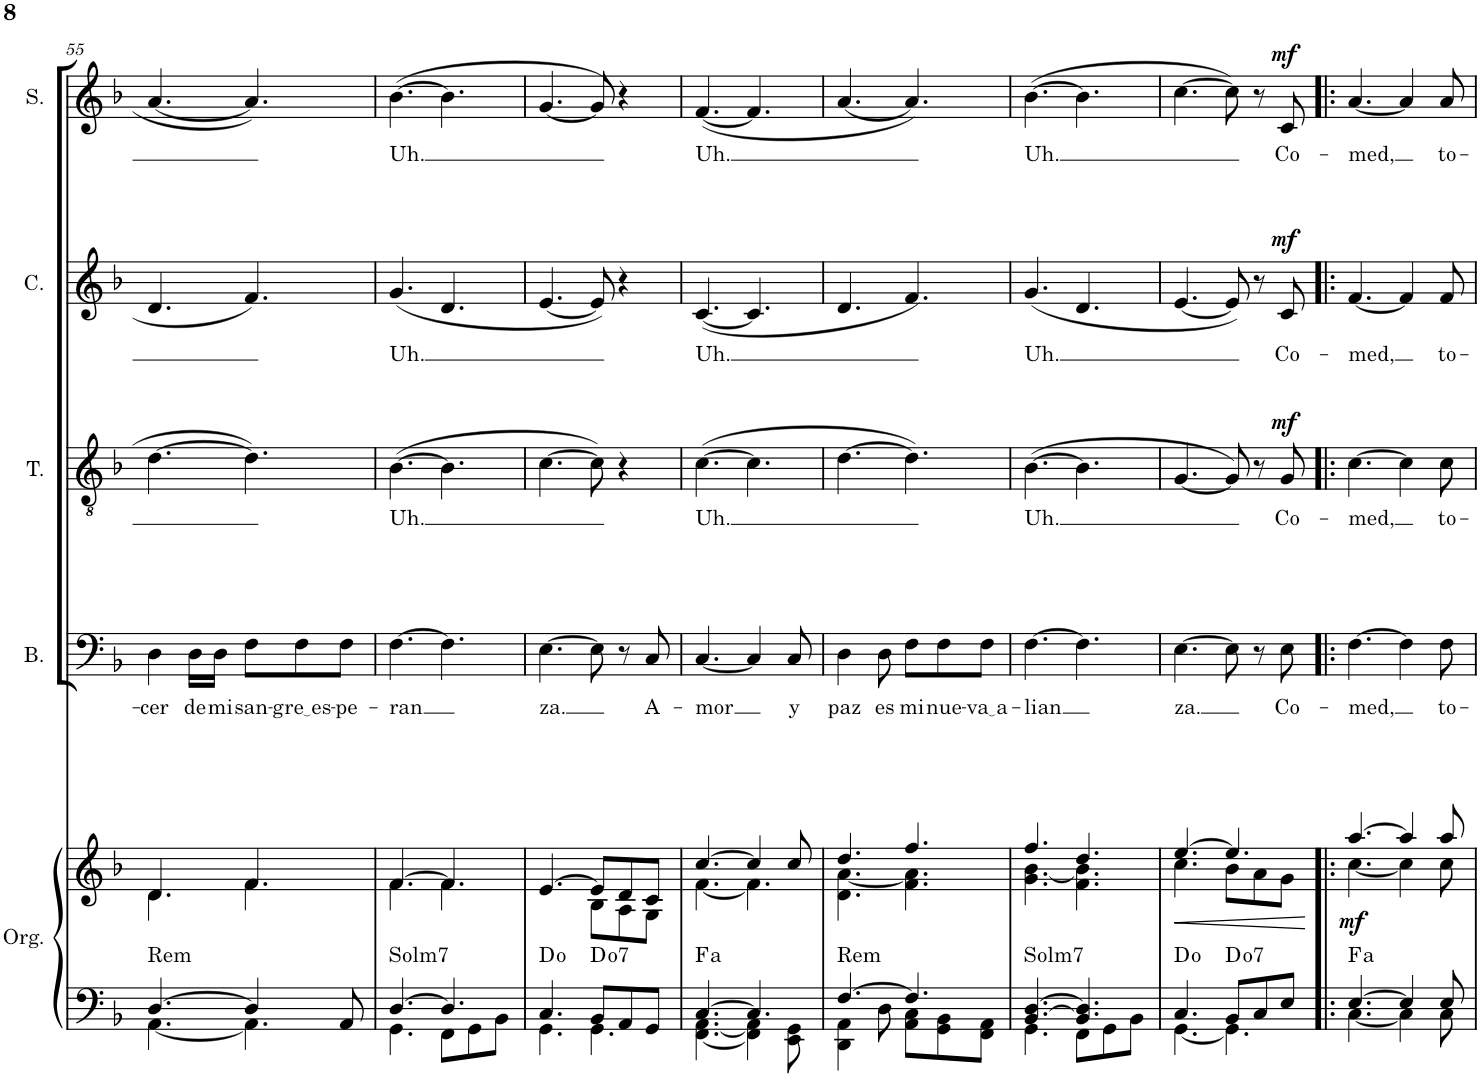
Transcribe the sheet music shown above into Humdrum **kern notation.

**kern	**kern	**dynam	**harte	**kern	**text	**kern	**text	**dynam	**kern	**text	**dynam	**kern	**text	**dynam
*part5	*part5	*part5	*part5	*part4	*part4	*part3	*part3	*part3	*part2	*part2	*part2	*part1	*part1	*part1
*staff6	*staff5	*staff5/6	*	*staff4	*staff4	*staff3	*staff3	*staff3	*staff2	*staff2	*staff2	*staff1	*staff1	*staff1
*I"Órgano	*	*	*	*I"Bajo	*	*I"Tenor	*	*	*I"Contralto	*	*	*I"Soprano	*	*
*	*	*	*	*I'B.	*	*I'T.	*	*	*I'C.	*	*	*I'S.	*	*
!!LO:PB:g=z
*clefF4	*clefG2	*	*	*clefF4	*	*clefGv2	*	*	*clefG2	*	*	*clefG2	*	*
*k[b-]	*k[b-]	*	*	*k[b-]	*	*k[b-]	*	*	*k[b-]	*	*	*k[b-]	*	*
*M6/8	*M6/8	*	*	*M6/8	*	*M6/8	*	*	*M6/8	*	*	*M6/8	*	*
=55	=55	=55	=55	=55	=55	=55	=55	=55	=55	=55	=55	=55	=55	=55
*^	*^	*	*	*	*	*	*	*	*	*	*	*	*	*
!	!	!	!	!	!LO:H:kt=Rem	!	!LO:LY:b	!	!	!	!	!	!	!	!	!
[4.D/	[4.AA\	4.d/	4.d\	.	N	4D\	-cer	[4.d\	.	.	4.d/	.	.	[4.a/	.	.
!	!	!	!	!	!	!	!LO:LY:b	!	!	!	!	!	!	!	!	!
.	.	.	.	.	.	16D\LL	de	.	.	.	.	.	.	.	.	.
!	!	!	!	!	!	!	!LO:LY:b	!	!	!	!	!	!	!	!	!
.	.	.	.	.	.	16D\JJ	mi	.	.	.	.	.	.	.	.	.
!	!	!	!	!	!	!	!LO:LY:b	!	!	!	!	!	!	!	!	!
4D/]	4.AA\]	4.f/	4.f\	.	.	8F\L	san-	4.d\]	.	.	4.f/	.	.	4.a/]	.	.
!	!	!	!	!	!	!	!LO:LY:b	!	!	!	!	!	!	!	!	!
.	.	.	.	.	.	8F\	gre es	.	.	.	.	.	.	.	.	.
!	!	!	!	!	!	!	!LO:LY:b	!	!	!	!	!	!	!	!	!
8AA/	.	.	.	.	.	8F\J	-pe-	.	.	.	.	.	.	.	.	.
=56	=56	=56	=56	=56	=56	=56	=56	=56	=56	=56	=56	=56	=56	=56	=56	=56
!	!	!	!	!	!LO:H:kt=Solm7	!	!LO:LY:b	!	!LO:LY:b	!	!	!LO:LY:b	!	!	!LO:LY:b	!
[4.D/	4.GG\	[4.f/	4.f\	.	N	[4.F\	-ran	([4.B-\	Uh.	.	(4.g/	-Uh.	.	([4.b-\	-Uh.	.
4.D/]	8FF\L	4.f/]	4.f\	.	.	4.F\]	.	4.B-\]	.	.	4.d/	.	.	4.b-\]	.	.
.	8GG\	.	.	.	.	.	.	.	.	.	.	.	.	.	.	.
.	8BB-\J	.	.	.	.	.	.	.	.	.	.	.	.	.	.	.
=57	=57	=57	=57	=57	=57	=57	=57	=57	=57	=57	=57	=57	=57	=57	=57	=57
!	!	!	!	!	!	!	!LO:LY:b	!	!	!	!	!	!	!	!	!
4.C/	4.GG\	[4.e/	4.ryy	.	D:dim	[4.E\	za.	[4.c\	.	.	[4.e/	.	.	[4.g/	.	.
!	!	!	!	!	!LO:H:kt=7	!	!	!	!	!	!	!	!	!	!	!
8BB-/L	4.GG\	8e/L]	8B-\L	.	D:dim7	8E\]	.	8c\])	.	.	8e/])	.	.	8g/])	.	.
8AA/	.	8d/	8A\	.	.	8r	.	4r	.	.	4r	.	.	4r	.	.
!	!	!	!	!	!	!	!LO:LY:b	!	!	!	!	!	!	!	!	!
8GG/J	.	8c/J	8G\J	.	.	8C/	A-	.	.	.	.	.	.	.	.	.
=58	=58	=58	=58	=58	=58	=58	=58	=58	=58	=58	=58	=58	=58	=58	=58	=58
!	!	!	!	!	!LO:H:kt=a	!	!LO:LY:b	!	!LO:LY:b	!	!	!LO:LY:b	!	!	!LO:LY:b	!
[4.C/	[4.FF\ [4.AA\	[4.cc/	[4.f\	.	.	[4.C/	-mor	([4.c\	Uh.	.	([4.c/	Uh.	.	([4.f/	Uh.	.
4.C/]	4FF\] 4AA\]	4cc/]	4.f\]	.	.	4C/]	.	4.c\]	.	.	4.c/]	.	.	4.f/]	.	.
!	!	!	!	!	!	!	!LO:LY:b	!	!	!	!	!	!	!	!	!
.	8EE\ 8GG\	8cc/	.	.	.	8C/	y	.	.	.	.	.	.	.	.	.
=59	=59	=59	=59	=59	=59	=59	=59	=59	=59	=59	=59	=59	=59	=59	=59	=59
!	!	!	!	!	!LO:H:kt=Rem	!	!LO:LY:b	!	!	!	!	!	!	!	!	!
[4.F/	4DD\ 4AA\	4.dd/	4.d\ [4.a\	.	N	4D\	paz	[4.d\	.	.	4.d/	.	.	[4.a/	.	.
!	!	!	!	!	!	!	!LO:LY:b	!	!	!	!	!	!	!	!	!
.	8D\	.	.	.	.	8D\	es	.	.	.	.	.	.	.	.	.
!	!	!	!	!	!	!	!LO:LY:b	!	!	!	!	!	!	!	!	!
4.F/]	8AA\ 8C\L	4.ff/	4.f\ 4.a\]	.	.	8F\L	mi	4.d\])	.	.	4.f/)	.	.	4.a/])	.	.
!	!	!	!	!	!	!	!LO:LY:b	!	!	!	!	!	!	!	!	!
.	8GG\ 8BB-\	.	.	.	.	8F\	nue-	.	.	.	.	.	.	.	.	.
!	!	!	!	!	!	!	!LO:LY:b	!	!	!	!	!	!	!	!	!
.	8FF\ 8AA\J	.	.	.	.	8F\J	va a	.	.	.	.	.	.	.	.	.
=60	=60	=60	=60	=60	=60	=60	=60	=60	=60	=60	=60	=60	=60	=60	=60	=60
!	!	!	!	!	!LO:H:kt=Solm7	!	!LO:LY:b	!	!LO:LY:b	!	!	!LO:LY:b	!	!	!LO:LY:b	!
[4.BB-/ [4.D/	4.GG\	4.ff/	4.g\ [4.b-\	.	N	[4.F\	-lian	([4.B-\	Uh.	.	(4.g/	-Uh.	.	([4.b-\	-Uh.	.
4.BB-/] 4.D/]	8FF\L	4.dd/	4.f\ 4.b-\]	.	.	4.F\]	.	4.B-\]	.	.	4.d/	.	.	4.b-\]	.	.
.	8GG\	.	.	.	.	.	.	.	.	.	.	.	.	.	.	.
.	8BB-\J	.	.	.	.	.	.	.	.	.	.	.	.	.	.	.
=61	=61	=61	=61	=61	=61	=61	=61	=61	=61	=61	=61	=61	=61	=61	=61	=61
!	!	!	!	!LO:HP:b	!	!	!LO:LY:b	!	!	!	!	!	!	!	!	!
4.C/	[4.GG\	[4.ee/	4.cc\	<	D:dim	[4.E\	za.	[4.G/	.	.	[4.e/	.	.	[4.cc\	.	.
!	!	!	!	!	!LO:H:kt=7	!	!	!	!	!	!	!	!	!	!	!
8BB-/L	4.GG\]	4.ee/]	8b-\L	.	D:dim7	8E\]	.	8G/])	.	.	8e/])	.	.	8cc\])	.	.
8C/	.	.	8a\	.	.	8r	.	8r	.	.	8r	.	.	8r	.	.
!	!	!	!	!	!	!	!LO:LY:b	!	!LO:LY:b	!LO:DY:a	!	!LO:LY:b	!LO:DY:a	!	!LO:LY:b	!LO:DY:a
8E/J	.	.	8g\J	.	.	8E\	Co-	8G/	Co-	mf	8c/	Co-	mf	8c/	Co-	mf
*v	*v	*	*	*	*	*	*	*	*	*	*	*	*	*	*	*
*	*v	*v	*	*	*	*	*	*	*	*	*	*	*	*	*
.	.	[	.	.	.	.	.	.	.	.	.	.	.	.
=62!|:	=62!|:	=62!|:	=62!|:	=62!|:	=62!|:	=62!|:	=62!|:	=62!|:	=62!|:	=62!|:	=62!|:	=62!|:	=62!|:	=62!|:
*^	*^	*	*	*	*	*	*	*	*	*	*	*	*	*
!	!	!	!	!LO:DY:b	!LO:H:kt=a	!	!LO:LY:b	!	!LO:LY:b	!	!	!LO:LY:b	!	!	!LO:LY:b	!
[4.E/	[4.C\	[4.aa/	[4.cc\	mf	.	[4.F\	-med,	[4.c\	-med,	.	[4.f/	-med,	.	[4.a/	-med,	.
4E/]	4C\]	4aa/]	4cc\]	.	.	4F\]	.	4c\]	.	.	4f/]	.	.	4a/]	.	.
!	!	!	!	!	!	!	!LO:LY:b	!	!LO:LY:b	!	!	!LO:LY:b	!	!	!LO:LY:b	!
8E/	8C\	8aa/	8cc\	.	.	8F\	to-	8c\	to-	.	8f/	to-	.	8a/	to-	.
*v	*v	*	*	*	*	*	*	*	*	*	*	*	*	*	*	*
*	*v	*v	*	*	*	*	*	*	*	*	*	*	*	*	*
=	=	=	=	=	=	=	=	=	=	=	=	=	=	=
*-	*-	*-	*-	*-	*-	*-	*-	*-	*-	*-	*-	*-	*-	*-
